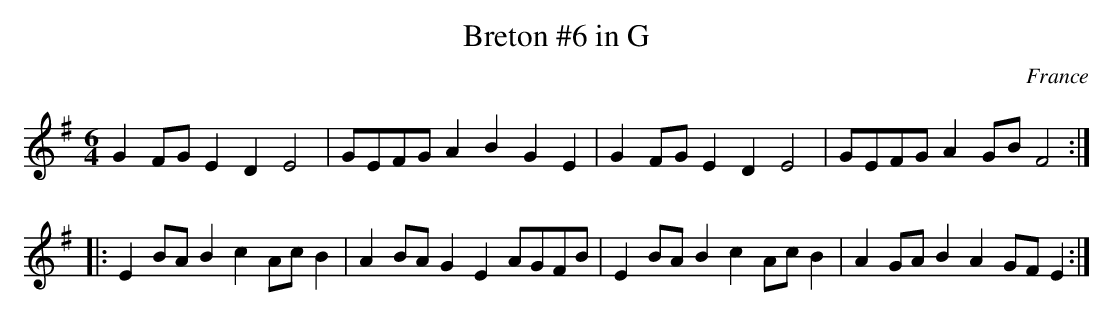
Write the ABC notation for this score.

X:1
T:Breton #6 in G
M:6/4
O:France
K:E minor
G2FG E2D2 E4 | GEFG A2B2 G2E2 | \
G2FG E2D2 E4 | GEFG A2GB F4 :|
|: E2BA B2c2 AcB2 | A2BA G2E2 AGFB |\
E2BA B2c2 AcB2 | A2GA B2A2 GFE2 :|
